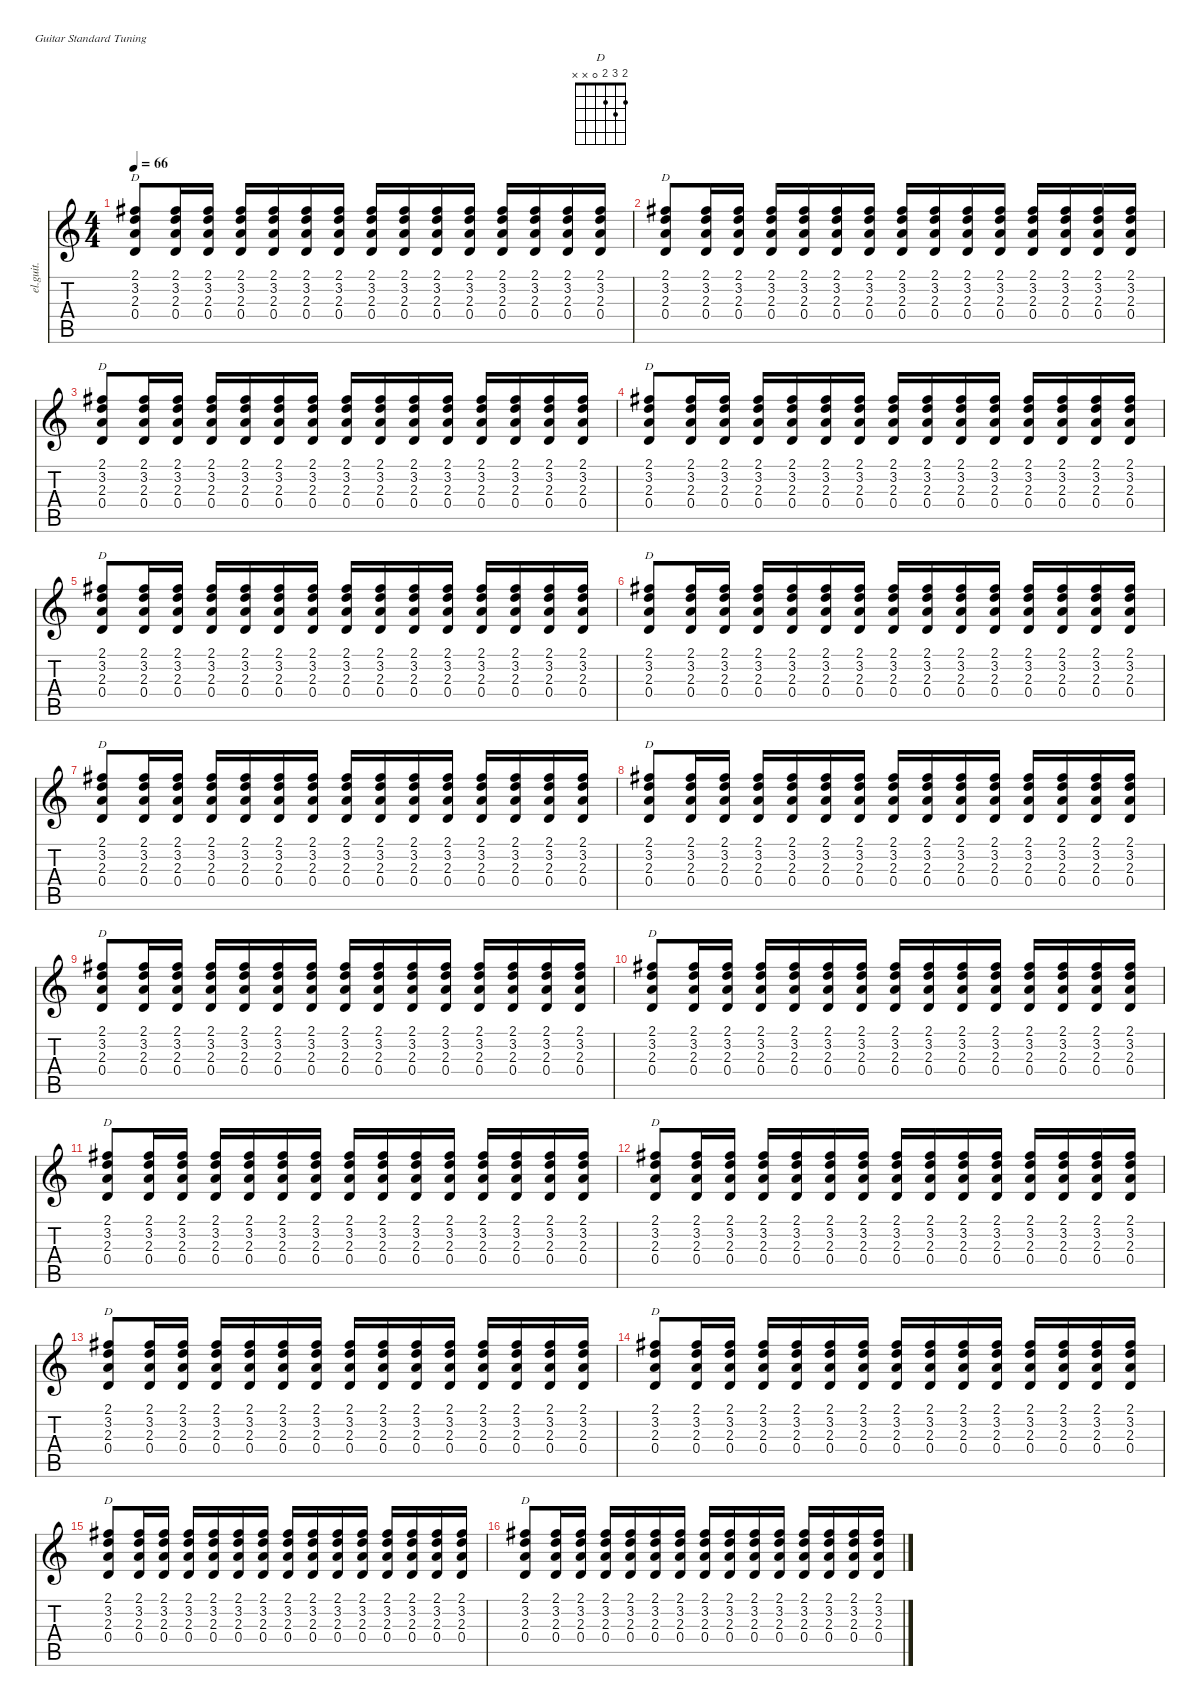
\defaultSystemsLayout 4
\hideDynamics
\bracketExtendMode nobrackets
\otherSystemsTrackNameOrientation horizontal
\track ("Guitar 2" "el.guit.") {instrument electricguitarclean}
\staff {score tabs}
\tuning (E4 B3 G3 D3 A2 E2)
\chord ("D" 2 3 2 0 x x)
\ts (4 4)
\tempo 66
\clef g2
\ks c
(2.1{acc #} 3.2 2.3 0.4).8{ch "D" dy f} (2.1{acc #} 3.2 2.3 0.4).16 (2.1{acc #} 3.2 2.3 0.4).16 (2.1{acc #} 3.2 2.3 0.4).16 (2.1{acc #} 3.2 2.3 0.4).16 (2.1{acc #} 3.2 2.3 0.4).16 (2.1{acc #} 3.2 2.3 0.4).16 (2.1{acc #} 3.2 2.3 0.4).16 (2.1{acc #} 3.2 2.3 0.4).16 (2.1{acc #} 3.2 2.3 0.4).16 (2.1{acc #} 3.2 2.3 0.4).16 (2.1{acc #} 3.2 2.3 0.4).16 (2.1{acc #} 3.2 2.3 0.4).16 (2.1{acc #} 3.2 2.3 0.4).16 (2.1{acc #} 3.2 2.3 0.4).16 |
(2.1{acc #} 3.2 2.3 0.4).8{ch "D"} (2.1{acc #} 3.2 2.3 0.4).16 (2.1{acc #} 3.2 2.3 0.4).16 (2.1{acc #} 3.2 2.3 0.4).16 (2.1{acc #} 3.2 2.3 0.4).16 (2.1{acc #} 3.2 2.3 0.4).16 (2.1{acc #} 3.2 2.3 0.4).16 (2.1{acc #} 3.2 2.3 0.4).16 (2.1{acc #} 3.2 2.3 0.4).16 (2.1{acc #} 3.2 2.3 0.4).16 (2.1{acc #} 3.2 2.3 0.4).16 (2.1{acc #} 3.2 2.3 0.4).16 (2.1{acc #} 3.2 2.3 0.4).16 (2.1{acc #} 3.2 2.3 0.4).16 (2.1{acc #} 3.2 2.3 0.4).16 |
(2.1{acc #} 3.2 2.3 0.4).8{ch "D"} (2.1{acc #} 3.2 2.3 0.4).16 (2.1{acc #} 3.2 2.3 0.4).16 (2.1{acc #} 3.2 2.3 0.4).16 (2.1{acc #} 3.2 2.3 0.4).16 (2.1{acc #} 3.2 2.3 0.4).16 (2.1{acc #} 3.2 2.3 0.4).16 (2.1{acc #} 3.2 2.3 0.4).16 (2.1{acc #} 3.2 2.3 0.4).16 (2.1{acc #} 3.2 2.3 0.4).16 (2.1{acc #} 3.2 2.3 0.4).16 (2.1{acc #} 3.2 2.3 0.4).16 (2.1{acc #} 3.2 2.3 0.4).16 (2.1{acc #} 3.2 2.3 0.4).16 (2.1{acc #} 3.2 2.3 0.4).16 |
(2.1{acc #} 3.2 2.3 0.4).8{ch "D"} (2.1{acc #} 3.2 2.3 0.4).16 (2.1{acc #} 3.2 2.3 0.4).16 (2.1{acc #} 3.2 2.3 0.4).16 (2.1{acc #} 3.2 2.3 0.4).16 (2.1{acc #} 3.2 2.3 0.4).16 (2.1{acc #} 3.2 2.3 0.4).16 (2.1{acc #} 3.2 2.3 0.4).16 (2.1{acc #} 3.2 2.3 0.4).16 (2.1{acc #} 3.2 2.3 0.4).16 (2.1{acc #} 3.2 2.3 0.4).16 (2.1{acc #} 3.2 2.3 0.4).16 (2.1{acc #} 3.2 2.3 0.4).16 (2.1{acc #} 3.2 2.3 0.4).16 (2.1{acc #} 3.2 2.3 0.4).16 |
(2.1{acc #} 3.2 2.3 0.4).8{ch "D"} (2.1{acc #} 3.2 2.3 0.4).16 (2.1{acc #} 3.2 2.3 0.4).16 (2.1{acc #} 3.2 2.3 0.4).16 (2.1{acc #} 3.2 2.3 0.4).16 (2.1{acc #} 3.2 2.3 0.4).16 (2.1{acc #} 3.2 2.3 0.4).16 (2.1{acc #} 3.2 2.3 0.4).16 (2.1{acc #} 3.2 2.3 0.4).16 (2.1{acc #} 3.2 2.3 0.4).16 (2.1{acc #} 3.2 2.3 0.4).16 (2.1{acc #} 3.2 2.3 0.4).16 (2.1{acc #} 3.2 2.3 0.4).16 (2.1{acc #} 3.2 2.3 0.4).16 (2.1{acc #} 3.2 2.3 0.4).16 |
(2.1{acc #} 3.2 2.3 0.4).8{ch "D"} (2.1{acc #} 3.2 2.3 0.4).16 (2.1{acc #} 3.2 2.3 0.4).16 (2.1{acc #} 3.2 2.3 0.4).16 (2.1{acc #} 3.2 2.3 0.4).16 (2.1{acc #} 3.2 2.3 0.4).16 (2.1{acc #} 3.2 2.3 0.4).16 (2.1{acc #} 3.2 2.3 0.4).16 (2.1{acc #} 3.2 2.3 0.4).16 (2.1{acc #} 3.2 2.3 0.4).16 (2.1{acc #} 3.2 2.3 0.4).16 (2.1{acc #} 3.2 2.3 0.4).16 (2.1{acc #} 3.2 2.3 0.4).16 (2.1{acc #} 3.2 2.3 0.4).16 (2.1{acc #} 3.2 2.3 0.4).16 |
(2.1{acc #} 3.2 2.3 0.4).8{ch "D"} (2.1{acc #} 3.2 2.3 0.4).16 (2.1{acc #} 3.2 2.3 0.4).16 (2.1{acc #} 3.2 2.3 0.4).16 (2.1{acc #} 3.2 2.3 0.4).16 (2.1{acc #} 3.2 2.3 0.4).16 (2.1{acc #} 3.2 2.3 0.4).16 (2.1{acc #} 3.2 2.3 0.4).16 (2.1{acc #} 3.2 2.3 0.4).16 (2.1{acc #} 3.2 2.3 0.4).16 (2.1{acc #} 3.2 2.3 0.4).16 (2.1{acc #} 3.2 2.3 0.4).16 (2.1{acc #} 3.2 2.3 0.4).16 (2.1{acc #} 3.2 2.3 0.4).16 (2.1{acc #} 3.2 2.3 0.4).16 |
(2.1{acc #} 3.2 2.3 0.4).8{ch "D"} (2.1{acc #} 3.2 2.3 0.4).16 (2.1{acc #} 3.2 2.3 0.4).16 (2.1{acc #} 3.2 2.3 0.4).16 (2.1{acc #} 3.2 2.3 0.4).16 (2.1{acc #} 3.2 2.3 0.4).16 (2.1{acc #} 3.2 2.3 0.4).16 (2.1{acc #} 3.2 2.3 0.4).16 (2.1{acc #} 3.2 2.3 0.4).16 (2.1{acc #} 3.2 2.3 0.4).16 (2.1{acc #} 3.2 2.3 0.4).16 (2.1{acc #} 3.2 2.3 0.4).16 (2.1{acc #} 3.2 2.3 0.4).16 (2.1{acc #} 3.2 2.3 0.4).16 (2.1{acc #} 3.2 2.3 0.4).16 |
(2.1{acc #} 3.2 2.3 0.4).8{ch "D"} (2.1{acc #} 3.2 2.3 0.4).16 (2.1{acc #} 3.2 2.3 0.4).16 (2.1{acc #} 3.2 2.3 0.4).16 (2.1{acc #} 3.2 2.3 0.4).16 (2.1{acc #} 3.2 2.3 0.4).16 (2.1{acc #} 3.2 2.3 0.4).16 (2.1{acc #} 3.2 2.3 0.4).16 (2.1{acc #} 3.2 2.3 0.4).16 (2.1{acc #} 3.2 2.3 0.4).16 (2.1{acc #} 3.2 2.3 0.4).16 (2.1{acc #} 3.2 2.3 0.4).16 (2.1{acc #} 3.2 2.3 0.4).16 (2.1{acc #} 3.2 2.3 0.4).16 (2.1{acc #} 3.2 2.3 0.4).16 |
(2.1{acc #} 3.2 2.3 0.4).8{ch "D"} (2.1{acc #} 3.2 2.3 0.4).16 (2.1{acc #} 3.2 2.3 0.4).16 (2.1{acc #} 3.2 2.3 0.4).16 (2.1{acc #} 3.2 2.3 0.4).16 (2.1{acc #} 3.2 2.3 0.4).16 (2.1{acc #} 3.2 2.3 0.4).16 (2.1{acc #} 3.2 2.3 0.4).16 (2.1{acc #} 3.2 2.3 0.4).16 (2.1{acc #} 3.2 2.3 0.4).16 (2.1{acc #} 3.2 2.3 0.4).16 (2.1{acc #} 3.2 2.3 0.4).16 (2.1{acc #} 3.2 2.3 0.4).16 (2.1{acc #} 3.2 2.3 0.4).16 (2.1{acc #} 3.2 2.3 0.4).16 |
(2.1{acc #} 3.2 2.3 0.4).8{ch "D"} (2.1{acc #} 3.2 2.3 0.4).16 (2.1{acc #} 3.2 2.3 0.4).16 (2.1{acc #} 3.2 2.3 0.4).16 (2.1{acc #} 3.2 2.3 0.4).16 (2.1{acc #} 3.2 2.3 0.4).16 (2.1{acc #} 3.2 2.3 0.4).16 (2.1{acc #} 3.2 2.3 0.4).16 (2.1{acc #} 3.2 2.3 0.4).16 (2.1{acc #} 3.2 2.3 0.4).16 (2.1{acc #} 3.2 2.3 0.4).16 (2.1{acc #} 3.2 2.3 0.4).16 (2.1{acc #} 3.2 2.3 0.4).16 (2.1{acc #} 3.2 2.3 0.4).16 (2.1{acc #} 3.2 2.3 0.4).16 |
(2.1{acc #} 3.2 2.3 0.4).8{ch "D"} (2.1{acc #} 3.2 2.3 0.4).16 (2.1{acc #} 3.2 2.3 0.4).16 (2.1{acc #} 3.2 2.3 0.4).16 (2.1{acc #} 3.2 2.3 0.4).16 (2.1{acc #} 3.2 2.3 0.4).16 (2.1{acc #} 3.2 2.3 0.4).16 (2.1{acc #} 3.2 2.3 0.4).16 (2.1{acc #} 3.2 2.3 0.4).16 (2.1{acc #} 3.2 2.3 0.4).16 (2.1{acc #} 3.2 2.3 0.4).16 (2.1{acc #} 3.2 2.3 0.4).16 (2.1{acc #} 3.2 2.3 0.4).16 (2.1{acc #} 3.2 2.3 0.4).16 (2.1{acc #} 3.2 2.3 0.4).16 |
(2.1{acc #} 3.2 2.3 0.4).8{ch "D"} (2.1{acc #} 3.2 2.3 0.4).16 (2.1{acc #} 3.2 2.3 0.4).16 (2.1{acc #} 3.2 2.3 0.4).16 (2.1{acc #} 3.2 2.3 0.4).16 (2.1{acc #} 3.2 2.3 0.4).16 (2.1{acc #} 3.2 2.3 0.4).16 (2.1{acc #} 3.2 2.3 0.4).16 (2.1{acc #} 3.2 2.3 0.4).16 (2.1{acc #} 3.2 2.3 0.4).16 (2.1{acc #} 3.2 2.3 0.4).16 (2.1{acc #} 3.2 2.3 0.4).16 (2.1{acc #} 3.2 2.3 0.4).16 (2.1{acc #} 3.2 2.3 0.4).16 (2.1{acc #} 3.2 2.3 0.4).16 |
(2.1{acc #} 3.2 2.3 0.4).8{ch "D"} (2.1{acc #} 3.2 2.3 0.4).16 (2.1{acc #} 3.2 2.3 0.4).16 (2.1{acc #} 3.2 2.3 0.4).16 (2.1{acc #} 3.2 2.3 0.4).16 (2.1{acc #} 3.2 2.3 0.4).16 (2.1{acc #} 3.2 2.3 0.4).16 (2.1{acc #} 3.2 2.3 0.4).16 (2.1{acc #} 3.2 2.3 0.4).16 (2.1{acc #} 3.2 2.3 0.4).16 (2.1{acc #} 3.2 2.3 0.4).16 (2.1{acc #} 3.2 2.3 0.4).16 (2.1{acc #} 3.2 2.3 0.4).16 (2.1{acc #} 3.2 2.3 0.4).16 (2.1{acc #} 3.2 2.3 0.4).16 |
(2.1{acc #} 3.2 2.3 0.4).8{ch "D"} (2.1{acc #} 3.2 2.3 0.4).16 (2.1{acc #} 3.2 2.3 0.4).16 (2.1{acc #} 3.2 2.3 0.4).16 (2.1{acc #} 3.2 2.3 0.4).16 (2.1{acc #} 3.2 2.3 0.4).16 (2.1{acc #} 3.2 2.3 0.4).16 (2.1{acc #} 3.2 2.3 0.4).16 (2.1{acc #} 3.2 2.3 0.4).16 (2.1{acc #} 3.2 2.3 0.4).16 (2.1{acc #} 3.2 2.3 0.4).16 (2.1{acc #} 3.2 2.3 0.4).16 (2.1{acc #} 3.2 2.3 0.4).16 (2.1{acc #} 3.2 2.3 0.4).16 (2.1{acc #} 3.2 2.3 0.4).16 |
(2.1{acc #} 3.2 2.3 0.4).8{ch "D"} (2.1{acc #} 3.2 2.3 0.4).16 (2.1{acc #} 3.2 2.3 0.4).16 (2.1{acc #} 3.2 2.3 0.4).16 (2.1{acc #} 3.2 2.3 0.4).16 (2.1{acc #} 3.2 2.3 0.4).16 (2.1{acc #} 3.2 2.3 0.4).16 (2.1{acc #} 3.2 2.3 0.4).16 (2.1{acc #} 3.2 2.3 0.4).16 (2.1{acc #} 3.2 2.3 0.4).16 (2.1{acc #} 3.2 2.3 0.4).16 (2.1{acc #} 3.2 2.3 0.4).16 (2.1{acc #} 3.2 2.3 0.4).16 (2.1{acc #} 3.2 2.3 0.4).16 (2.1{acc #} 3.2 2.3 0.4).16
